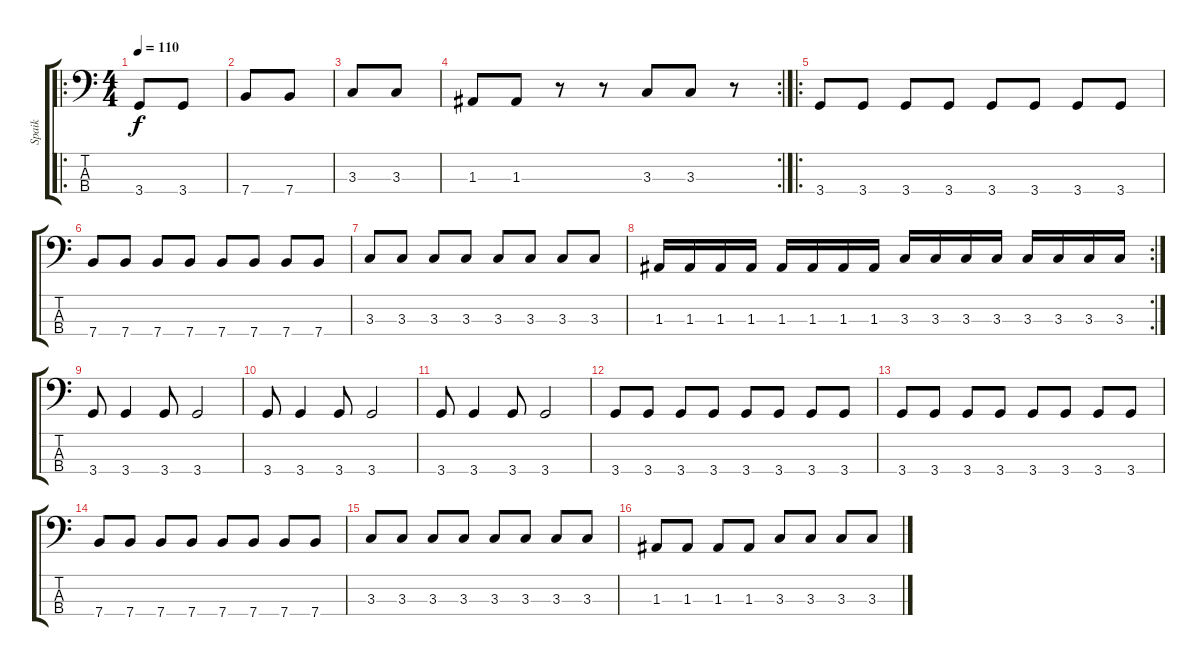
\track ("Spaik" "Spaik") {instrument slapbass1}
\staff {score tabs}
\tuning (G2 D2 A1 E1) {hide}
\ro
\ts (4 4)
\tempo 110
\clef f4
\ks c
3.4.8{dy f instrument slapbass1} 3.4.8 |
7.4.8 7.4.8 |
3.3.8 3.3.8 |
\rc 2
1.3.8 1.3.8 r.8 r.8 3.3.8 3.3.8 r.8 |
\ro
3.4.8 3.4.8 3.4.8 3.4.8 3.4.8 3.4.8 3.4.8 3.4.8 |
7.4.8 7.4.8 7.4.8 7.4.8 7.4.8 7.4.8 7.4.8 7.4.8 |
3.3.8 3.3.8 3.3.8 3.3.8 3.3.8 3.3.8 3.3.8 3.3.8 |
\rc 2
1.3.16 1.3.16 1.3.16 1.3.16 1.3.16 1.3.16 1.3.16 1.3.16 3.3.16 3.3.16 3.3.16 3.3.16 3.3.16 3.3.16 3.3.16 3.3.16 |
3.4.8 3.4.4 3.4.8 3.4.2 |
3.4.8 3.4.4 3.4.8 3.4.2 |
3.4.8 3.4.4 3.4.8 3.4.2 |
3.4.8 3.4.8 3.4.8 3.4.8 3.4.8 3.4.8 3.4.8 3.4.8 |
3.4.8 3.4.8 3.4.8 3.4.8 3.4.8 3.4.8 3.4.8 3.4.8 |
7.4.8 7.4.8 7.4.8 7.4.8 7.4.8 7.4.8 7.4.8 7.4.8 |
3.3.8 3.3.8 3.3.8 3.3.8 3.3.8 3.3.8 3.3.8 3.3.8 |
1.3.8 1.3.8 1.3.8 1.3.8 3.3.8 3.3.8 3.3.8 3.3.8
